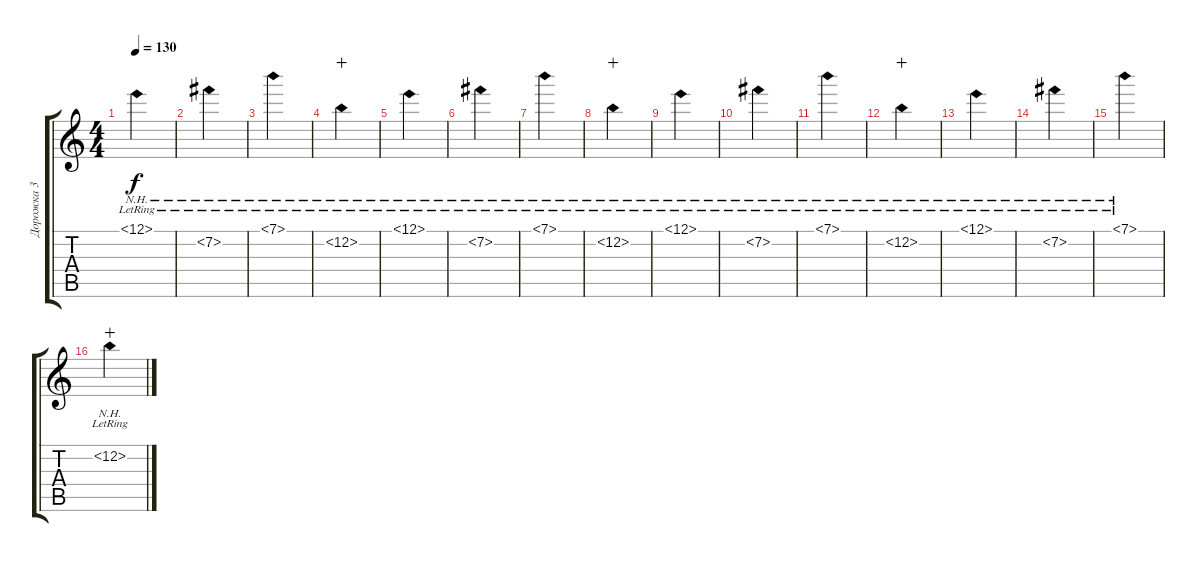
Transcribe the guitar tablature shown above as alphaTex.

\track ("Дорожка 3" "Дорожка 3") {instrument electricguitarclean}
\staff {score tabs}
\tuning (E4 B3 G3 D3 A2 E2) {hide}
\ts (4 4)
\tempo 130
\clef g2
\ks c
12.1{nh lr}.4{dy f} |
7.2{nh lr}.4 |
7.1{nh lr}.4 |
12.2{nh lr}.4{wahc} |
12.1{nh lr}.4 |
7.2{nh lr}.4 |
7.1{nh lr}.4 |
12.2{nh lr}.4{wahc} |
12.1{nh lr}.4 |
7.2{nh lr}.4 |
7.1{nh lr}.4 |
12.2{nh lr}.4{wahc} |
12.1{nh lr}.4 |
7.2{nh lr}.4 |
7.1{nh lr}.4 |
12.2{nh lr}.4{wahc}
